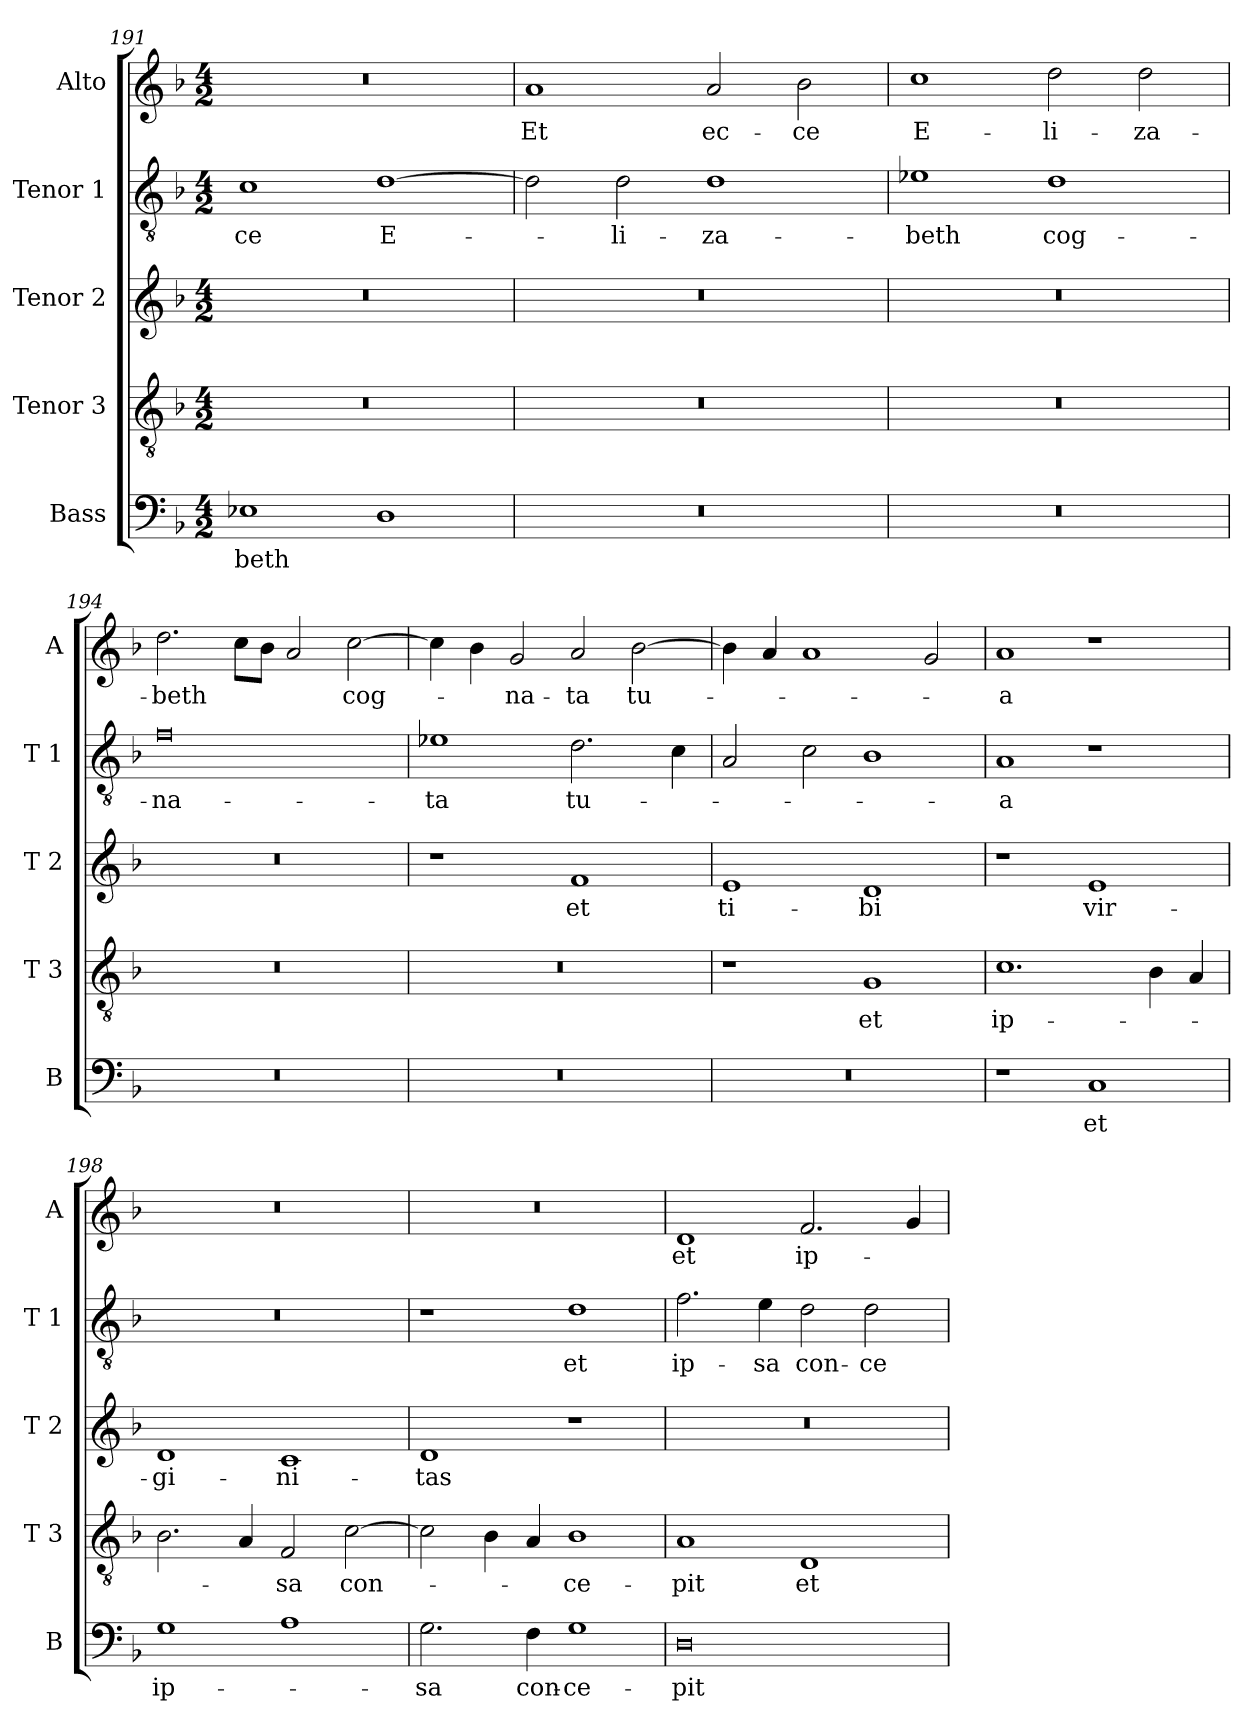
**kern	**text	**kern	**text	**kern	**text	**kern	**text	**kern	**text
*part5	*part5	*part4	*part4	*part3	*part3	*part2	*part2	*part1	*part1
*staff5	*staff5	*staff4	*staff4	*staff3	*staff3	*staff2	*staff2	*staff1	*staff1
*I"Bass	*	*I"Tenor 3	*	*I"Tenor 2	*	*I"Tenor 1	*	*I"Alto	*
*I'B	*	*I'T 3	*	*I'T 2	*	*I'T 1	*	*I'A	*
*clefF4	*	*clefGv2	*	*clefG2	*	*clefGv2	*	*clefG2	*
*k[b-]	*	*k[b-]	*	*k[b-]	*	*k[b-]	*	*k[b-]	*
*F:	*	*F:	*	*F:	*	*F:	*	*F:	*
*M4/2	*	*M4/2	*	*M4/2	*	*M4/2	*	*M4/2	*
=191	=191	=191	=191	=191	=191	=191	=191	=191	=191
!	!LO:LY:b	!	!	!	!	!	!LO:LY:b	!	!
1E-X	-beth	0r	.	0r	.	1c	-ce	0r	.
!	!	!	!	!	!	!	!LO:LY:b	!	!
1D	.	.	.	.	.	[1d	E-	.	.
=192	=192	=192	=192	=192	=192	=192	=192	=192	=192
!	!	!	!	!	!	!	!	!	!LO:LY:b
0r	.	0r	.	0r	.	2d\]	.	1a	Et
!	!	!	!	!	!	!	!LO:LY:b	!	!
.	.	.	.	.	.	2d\	-li-	.	.
!	!	!	!	!	!	!	!LO:LY:b	!	!LO:LY:b
.	.	.	.	.	.	1d	-za-	2a/	ec-
!	!	!	!	!	!	!	!	!	!LO:LY:b
.	.	.	.	.	.	.	.	2b-\	-ce
=193	=193	=193	=193	=193	=193	=193	=193	=193	=193
!	!	!	!	!	!	!	!LO:LY:b	!	!LO:LY:b
0r	.	0r	.	0r	.	1e-X	-beth	1cc	E-
!	!	!	!	!	!	!	!LO:LY:b	!	!LO:LY:b
.	.	.	.	.	.	1d	cog-	2dd\	-li-
!	!	!	!	!	!	!	!	!	!LO:LY:b
.	.	.	.	.	.	.	.	2dd\	-za-
!!LO:PB:g=z
=194	=194	=194	=194	=194	=194	=194	=194	=194	=194
!	!	!	!	!	!	!	!LO:LY:b	!	!LO:LY:b
0r	.	0r	.	0r	.	0f	-na-	2.dd\	-beth
.	.	.	.	.	.	.	.	8cc\L	.
.	.	.	.	.	.	.	.	8b-\J	.
.	.	.	.	.	.	.	.	2a/	.
!	!	!	!	!	!	!	!	!	!LO:LY:b
.	.	.	.	.	.	.	.	[2cc\	cog-
=195	=195	=195	=195	=195	=195	=195	=195	=195	=195
!	!	!	!	!	!	!	!LO:LY:b	!	!
0r	.	0r	.	1r	.	1e-X	-ta	4cc\]	.
.	.	.	.	.	.	.	.	4b-\	.
!	!	!	!	!	!	!	!	!	!LO:LY:b
.	.	.	.	.	.	.	.	2g/	-na-
!	!	!	!	!	!LO:LY:b	!	!LO:LY:b	!	!LO:LY:b
.	.	.	.	1f	et	2.d\	tu-	2a/	-ta
!	!	!	!	!	!	!	!	!	!LO:LY:b
.	.	.	.	.	.	.	.	[2b-\	tu-
.	.	.	.	.	.	4c\	.	.	.
=196	=196	=196	=196	=196	=196	=196	=196	=196	=196
!	!	!	!	!	!LO:LY:b	!	!	!	!
0r	.	1r	.	1e	ti-	2A/	.	4b-\]	.
.	.	.	.	.	.	.	.	4a/	.
.	.	.	.	.	.	2c\	.	1a	.
!	!	!	!LO:LY:b	!	!LO:LY:b	!	!	!	!
.	.	1G	et	1d	-bi	1B-	.	.	.
.	.	.	.	.	.	.	.	2g/	.
=197	=197	=197	=197	=197	=197	=197	=197	=197	=197
!	!	!	!LO:LY:b	!	!	!	!LO:LY:b	!	!LO:LY:b
1r	.	1.c	ip-	1r	.	1A	-a	1a	-a
!	!LO:LY:b	!	!	!	!LO:LY:b	!	!	!	!
1C	et	.	.	1e	vir-	1r	.	1r	.
.	.	4B-\	.	.	.	.	.	.	.
.	.	4A/	.	.	.	.	.	.	.
=198	=198	=198	=198	=198	=198	=198	=198	=198	=198
!	!LO:LY:b	!	!	!	!LO:LY:b	!	!	!	!
1G	ip-	2.B-\	.	1d	-gi-	0r	.	0r	.
.	.	4A/	.	.	.	.	.	.	.
!	!	!	!LO:LY:b	!	!LO:LY:b	!	!	!	!
1A	.	2F/	-sa	1c	-ni-	.	.	.	.
!	!	!	!LO:LY:b	!	!	!	!	!	!
.	.	[2c\	con-	.	.	.	.	.	.
=199	=199	=199	=199	=199	=199	=199	=199	=199	=199
!	!LO:LY:b	!	!	!	!LO:LY:b	!	!	!	!
2.G\	-sa	2c\]	.	1d	-tas	1r	.	0r	.
.	.	4B-\	.	.	.	.	.	.	.
!	!LO:LY:b	!	!	!	!	!	!	!	!
4F\	con-	4A/	.	.	.	.	.	.	.
!	!LO:LY:b	!	!LO:LY:b	!	!	!	!LO:LY:b	!	!
1G	-ce-	1B-	-ce-	1r	.	1d	et	.	.
=200	=200	=200	=200	=200	=200	=200	=200	=200	=200
!	!LO:LY:b	!	!LO:LY:b	!	!	!	!LO:LY:b	!	!LO:LY:b
0D	-pit	1A	-pit	0r	.	2.f\	ip-	1d	et
!	!	!	!	!	!	!	!LO:LY:b	!	!
.	.	.	.	.	.	4e\	-sa	.	.
!	!	!	!LO:LY:b	!	!	!	!LO:LY:b	!	!LO:LY:b
.	.	1D	et	.	.	2d\	con-	2.f/	ip-
!	!	!	!	!	!	!	!LO:LY:b	!	!
.	.	.	.	.	.	2d\	-ce-	.	.
.	.	.	.	.	.	.	.	4g/	.
=	=	=	=	=	=	=	=	=	=
*-	*-	*-	*-	*-	*-	*-	*-	*-	*-
